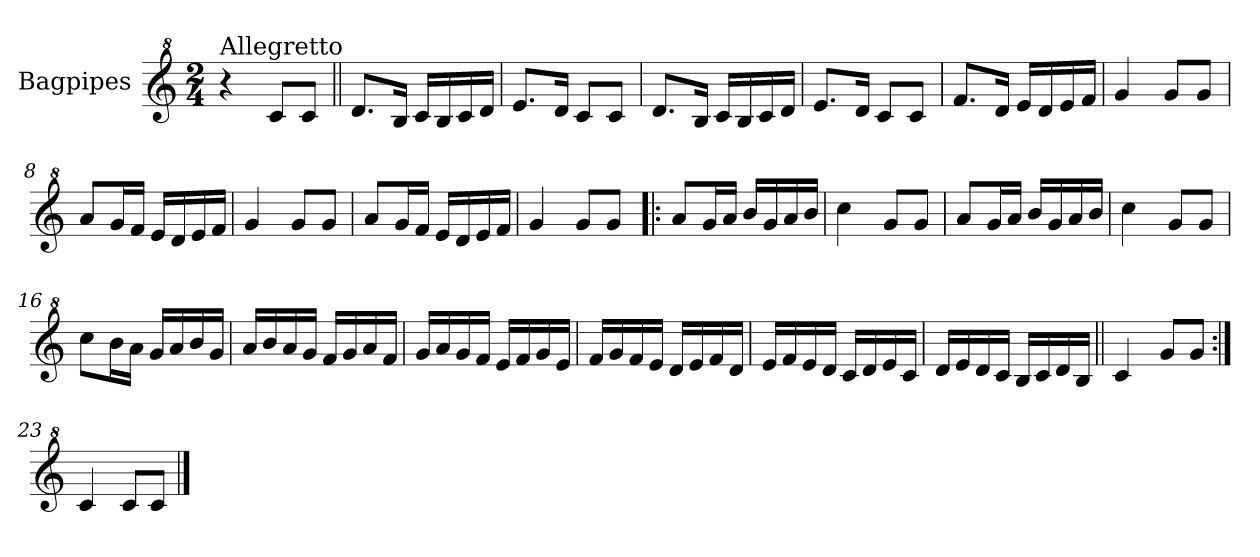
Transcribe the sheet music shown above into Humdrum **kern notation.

**kern
*part1
*staff1
*I"Bagpipes
*I'Bag
*clefG^2
*k[]
*C:
*M2/4
=1
!LO:TX:a:t=Allegretto
4r
8cc/L
8cc/J
=2||
8.dd/L
16b/Jk
16cc/LL
16b/
16cc/
16dd/JJ
=3
8.ee/L
16dd/Jk
8cc/L
8cc/J
=4
8.dd/L
16b/Jk
16cc/LL
16b/
16cc/
16dd/JJ
=5
8.ee/L
16dd/Jk
8cc/L
8cc/J
=6
8.ff/L
16dd/Jk
16ee/LL
16dd/
16ee/
16ff/JJ
=7
4gg/
8gg/L
8gg/J
=8
8aa/L
16gg/L
16ff/JJ
16ee/LL
16dd/
16ee/
16ff/JJ
!!LO:LB:g=z
=9
4gg/
8gg/L
8gg/J
=10
8aa/L
16gg/L
16ff/JJ
16ee/LL
16dd/
16ee/
16ff/JJ
=11
4gg/
8gg/L
8gg/J
=12!|:
8aa/L
16gg/L
16aa/JJ
16bb/LL
16gg/
16aa/
16bb/JJ
=13
4ccc\
8gg/L
8gg/J
=14
8aa/L
16gg/L
16aa/JJ
16bb/LL
16gg/
16aa/
16bb/JJ
=15
4ccc\
8gg/L
8gg/J
=16
8ccc\L
16bb\L
16aa\JJ
16gg/LL
16aa/
16bb/
16gg/JJ
!!LO:LB:g=z
=17
16aa/LL
16bb/
16aa/
16gg/JJ
16ff/LL
16gg/
16aa/
16ff/JJ
=18
16gg/LL
16aa/
16gg/
16ff/JJ
16ee/LL
16ff/
16gg/
16ee/JJ
=19
16ff/LL
16gg/
16ff/
16ee/JJ
16dd/LL
16ee/
16ff/
16dd/JJ
=20
16ee/LL
16ff/
16ee/
16dd/JJ
16cc/LL
16dd/
16ee/
16cc/JJ
=21
16dd/LL
16ee/
16dd/
16cc/JJ
16b/LL
16cc/
16dd/
16b/JJ
=22||
4cc/
8gg/L
8gg/J
!!LO:LB:g=z
=23:|!
4cc/
8cc/L
8cc/J
==
*-
